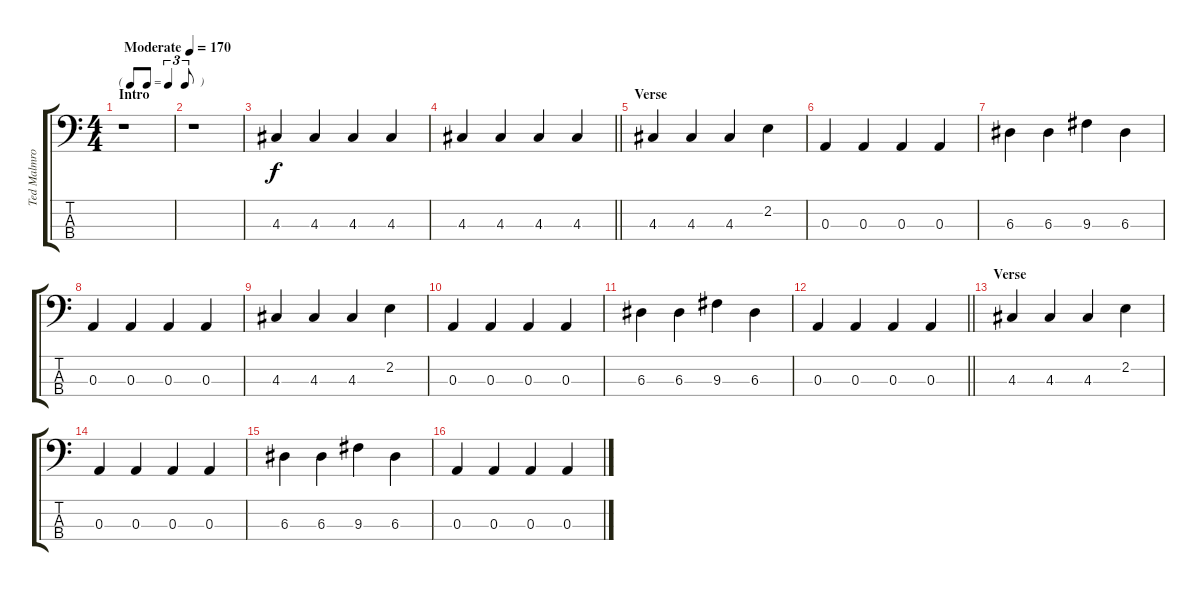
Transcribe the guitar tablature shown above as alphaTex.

\track ("Ted Malmros - Bass" "Ted Malmro") {instrument electricbasspick}
\staff {score tabs}
\tuning (G2 D2 A1 E1) {hide}
\ts (4 4)
\tf triplet8th
\section ("" "Intro")
\tempo (170 "Moderate")
\clef f4
\ks c
r.1{dy f instrument electricbasspick} |
r.1 |
4.3.4 4.3.4 4.3.4 4.3.4 |
\barLineRight lightlight
4.3.4 4.3.4 4.3.4 4.3.4 |
\section ("" "Verse")
4.3.4 4.3.4 4.3.4 2.2.4 |
0.3.4 0.3.4 0.3.4 0.3.4 |
6.3.4 6.3.4 9.3.4 6.3.4 |
0.3.4 0.3.4 0.3.4 0.3.4 |
4.3.4 4.3.4 4.3.4 2.2.4 |
0.3.4 0.3.4 0.3.4 0.3.4 |
6.3.4 6.3.4 9.3.4 6.3.4 |
\barLineRight lightlight
0.3.4 0.3.4 0.3.4 0.3.4 |
\section ("" "Verse")
4.3.4 4.3.4 4.3.4 2.2.4 |
0.3.4 0.3.4 0.3.4 0.3.4 |
6.3.4 6.3.4 9.3.4 6.3.4 |
0.3.4 0.3.4 0.3.4 0.3.4
